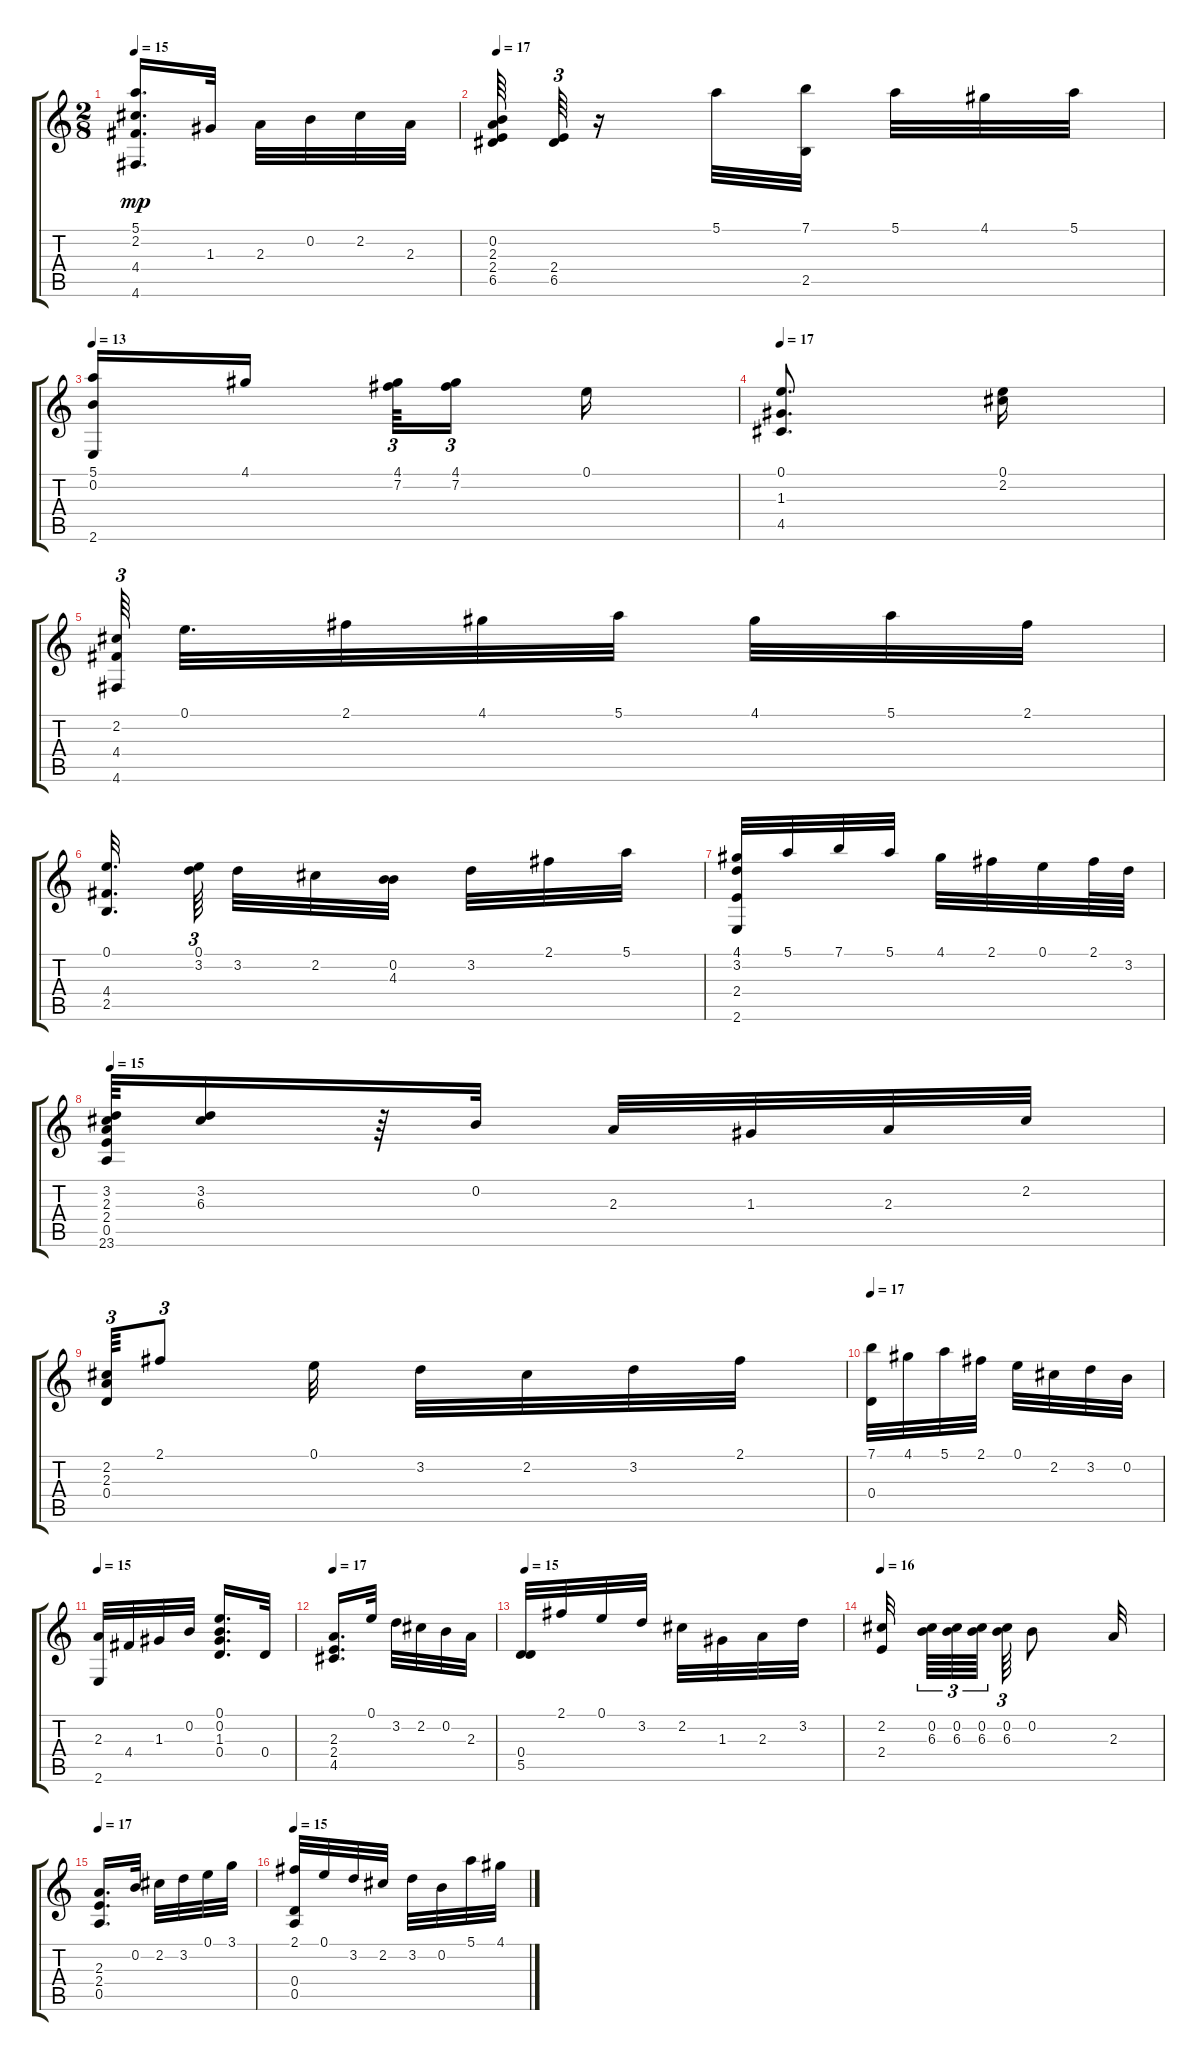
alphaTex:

\track "" {instrument acousticguitarnylon}
\staff {score tabs}
\tuning (E4 B3 G3 D3 A2 D2) {hide}
\ts (2 8)
\tempo 15
\clef g2
\ks c
(5.1 2.2 4.4 4.6).16{d dy mp} 1.3.32 2.3.32 0.2.32 2.2.32 2.3.32 |
\tempo 17
(0.2 2.3 2.4 6.5).64 (2.4 6.5).64{tu (3 2)} r.16 5.1.32 (7.1 2.5).32 5.1.32 4.1.32 5.1.32 |
\tempo 13
(5.1 0.2 2.6).16 4.1.16 (4.1 7.2).64{tu (3 2)} (4.1 7.2).16{tu (3 2)} 0.1.16 |
\tempo 17
(0.1 1.3 4.5).8{d} (0.1 2.2).16 |
(2.2 4.4 4.6).64{tu (3 2)} 0.1.32{d} 2.1.32 4.1.32 5.1.32 4.1.32 5.1.32 2.1.32 |
(0.1 4.4 2.5).32{d} (0.1 3.2).64{tu (3 2)} 3.2.32 2.2.32 (0.2 4.3).32 3.2.32 2.1.32 5.1.32 |
(4.1 3.2 2.4 2.6).32 5.1.32 7.1.32 5.1.32 4.1.32 2.1.32 0.1.32 2.1.64 3.2.64 |
\tempo 15
(3.2 2.3 2.4 0.5 23.6).64 (3.2 6.3).16 r.64 0.2.32 2.3.32 1.3.32 2.3.32 2.2.32 |
(2.2 2.3 0.4).64{tu (3 2)} 2.1.8{tu (3 2)} 0.1.32 3.2.32 2.2.32 3.2.32 2.1.32 |
\tempo 17
(7.1 0.4).32 4.1.32 5.1.32 2.1.32 0.1.32 2.2.32 3.2.32 0.2.32 |
\tempo 15
(2.3 2.6).32 4.4.32 1.3.32 0.2.32 (0.1 0.2 1.3 0.4).16{d} 0.4.32 |
\tempo 17
(2.3 2.4 4.5).16{d} 0.1.32 3.2.32 2.2.32 0.2.32 2.3.32 |
\tempo 15
(0.4 5.5).32 2.1.32 0.1.32 3.2.32 2.2.32 1.3.32 2.3.32 3.2.32 |
\tempo 16
(2.2 2.4).32 (0.2 6.3).64{tu (3 2)} (0.2 6.3).64{tu (3 2)} (0.2 6.3).64{tu (3 2)} (0.2 6.3).64{tu (3 2)} 0.2.8 2.3.32 |
\tempo 17
(2.3 2.4 0.5).16{d} 0.2.32 2.2.32 3.2.32 0.1.32 3.1.32 |
\tempo 15
(2.1 0.4 0.5).32 0.1.32 3.2.32 2.2.32 3.2.32 0.2.32 5.1.32 4.1.32
